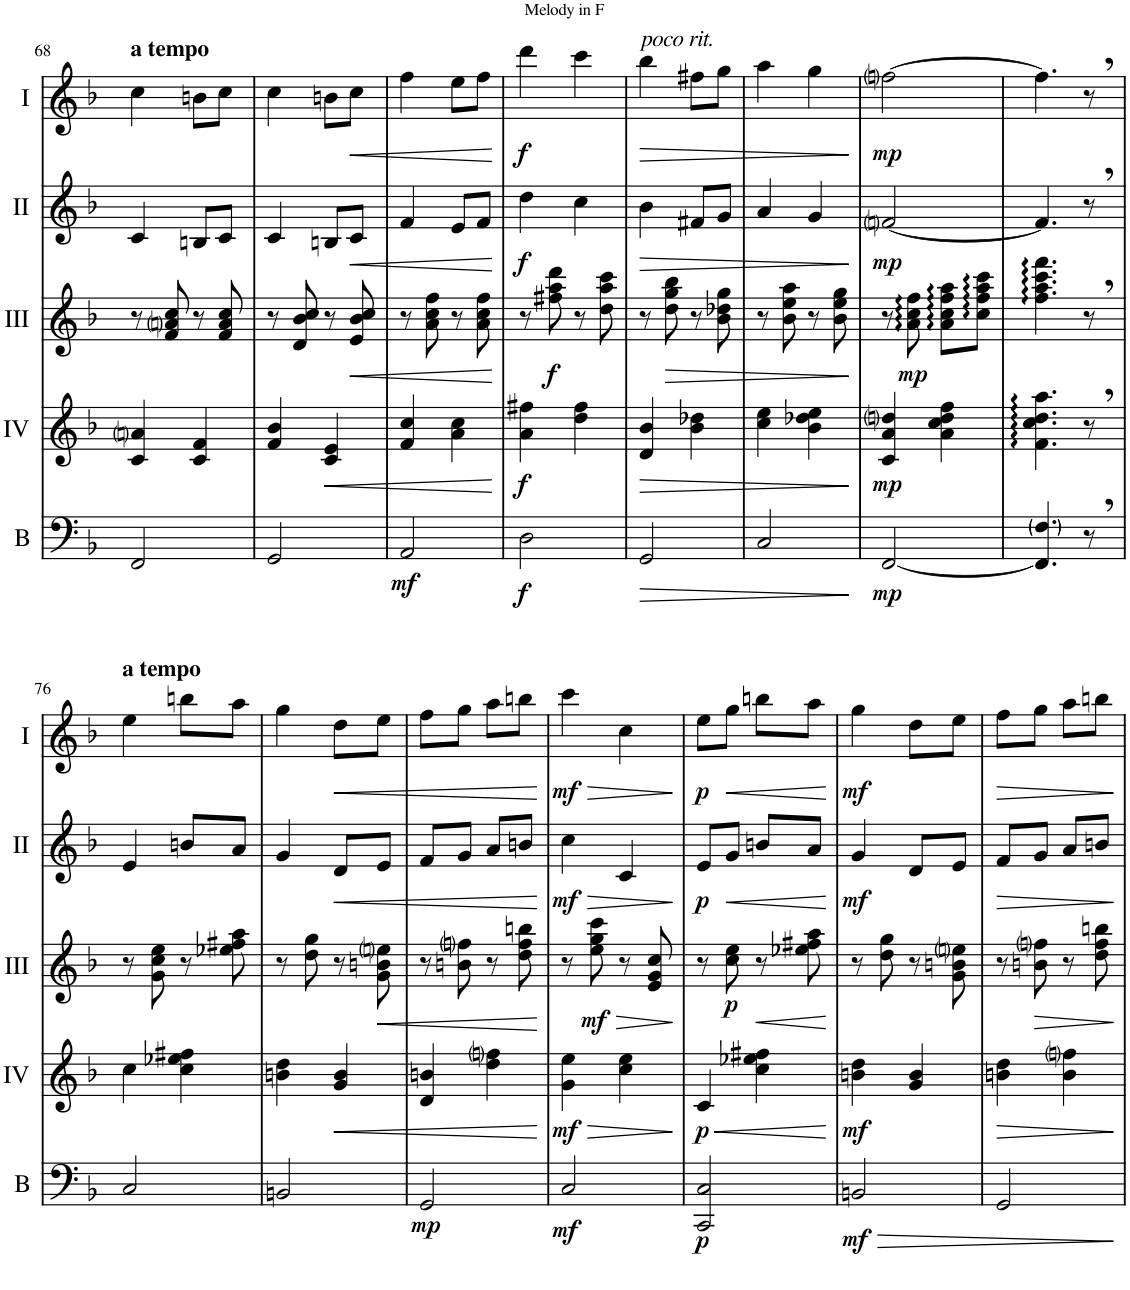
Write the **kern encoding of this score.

**kern	**dynam	**kern	**dynam	**kern	**dynam	**kern	**dynam	**kern	**dynam
*part5	*part5	*part4	*part4	*part3	*part3	*part2	*part2	*part1	*part1
*staff5	*staff5	*staff4	*staff4	*staff3	*staff3	*staff2	*staff2	*staff1	*staff1
*I"Bass	*	*I"Acc. 4	*	*I"Acc. 3	*	*I"Acc. 2	*	*I"Acc. 1	*
*I'B	*	*	*	*	*	*	*	*	*
!!LO:PB:g=z
*clefF4	*	*clefG2	*	*clefG2	*	*clefG2	*	*clefG2	*
*Trd7c12	*	*Trd7c12	*	*	*	*	*	*	*
*k[b-]	*	*k[b-]	*	*k[b-]	*	*k[b-]	*	*k[b-]	*
*M2/4	*	*M2/4	*	*M2/4	*	*M2/4	*	*M2/4	*
=68	=68	=68	=68	=68	=68	=68	=68	=68	=68
!	!	!	!	!	!	!	!	!LO:TX:a:B:t=a tempo	!
2FF/	.	4c/ 4ani/	.	8r	.	4c/	.	4c\	.
.	.	.	.	8f/ 8ani/ 8cc/	.	.	.	.	.
.	.	4c/ 4f/	.	8r	.	8Bn/L	.	8Bn\L	.
.	.	.	.	8f/ 8a/ 8cc/	.	8c/J	.	8c\J	.
=69	=69	=69	=69	=69	=69	=69	=69	=69	=69
2GG/	.	4f/ 4b-/	.	8r	.	4c/	.	4c\	.
.	.	.	.	8d/ 8b-/ 8cc/	.	.	.	.	.
!	!	!	!LO:HP:b	!	!	!	!	!	!
.	.	4c/ 4e/	<	8r	.	8Bn/L	.	8Bn\L	.
!	!	!	!	!	!LO:HP:b	!	!LO:HP:b	!	!LO:HP:b
.	.	.	.	8e/ 8b-/ 8cc/	<	8c/J	<	8c\J	<
=70	=70	=70	=70	=70	=70	=70	=70	=70	=70
!	!LO:DY:b	!	!	!	!	!	!	!	!
2AA/	mf	4f/ 4cc/	.	8r	.	4f/	.	4f\	.
.	.	.	.	8a\ 8cc\ 8ff\	.	.	.	.	.
.	.	4a\ 4cc\	.	8r	.	8e/L	.	8e\L	.
.	.	.	.	8a\ 8cc\ 8ff\	.	8f/J	.	8f\J	.
.	.	.	[	.	[	.	[	.	[
=71	=71	=71	=71	=71	=71	=71	=71	=71	=71
!	!LO:DY:b	!	!LO:DY:b	!	!	!	!LO:DY:b	!	!LO:DY:b
2D\	f	4a\ 4ff#X\	f	8r	.	4dd\	f	4dd\	f
!	!	!	!	!	!LO:DY:b	!	!	!	!
.	.	.	.	8ff#X\ 8aa\ 8ddd\	f	.	.	.	.
.	.	4dd\ 4ff#\	.	8r	.	4cc\	.	4cc\	.
.	.	.	.	8dd\ 8aa\ 8ccc\	.	.	.	.	.
=72	=72	=72	=72	=72	=72	=72	=72	=72	=72
!	!	!	!	!	!	!	!	!LO:TX:a:i:t=poco rit.	!
!	!LO:HP:b	!	!LO:HP:b	!	!	!	!LO:HP:b	!	!LO:HP:b
2GG/	>	4d/ 4b-/	>	8r	.	4b-\	>	4b-\	>
!	!	!	!	!	!LO:HP:b	!	!	!	!
.	.	.	.	8dd\ 8gg\ 8bb-\	>	.	.	.	.
.	.	4b-\ 4dd-X\	.	8r	.	8f#X/L	.	8f#X\L	.
.	.	.	.	8b-\ 8dd-X\ 8gg\	.	8g/J	.	8g\J	.
=73	=73	=73	=73	=73	=73	=73	=73	=73	=73
2C/	.	4cc\ 4ee\	.	8r	.	4a/	.	4a\	.
.	.	.	.	8b-\ 8ee\ 8aa\	.	.	.	.	.
.	.	4b-\ 4dd-X\ 4ee\	.	8r	.	4g/	.	4g\	.
.	.	.	.	8b-\ 8ee\ 8gg\	.	.	.	.	.
.	]	.	]	.	]	.	]	.	]
=74	=74	=74	=74	=74	=74	=74	=74	=74	=74
!	!LO:DY:b	!	!LO:DY:b	!	!	!	!LO:DY:b	!	!LO:DY:b
[2FF/	mp	4c/ 4a/ 4ddni/	mp	8r	.	[2fni/	mp	[2fni\	mp
!	!	!	!	!	!LO:DY:b	!	!	!	!
.	.	.	.	8a\ 8cc\ 8ff\	mp	.	.	.	.
.	.	4a\ 4cc\ 4dd\ 4ff\	.	8a\ 8cc\ 8ff\ 8aa\L	.	.	.	.	.
.	.	.	.	8cc\ 8ff\ 8aa\ 8ccc\J	.	.	.	.	.
=75	=75	=75	=75	=75	=75	=75	=75	=75	=75
4.FF/] 4.F/	.	4.f\ 4.cc\ 4.dd\ 4.aa\	.	4.ff\ 4.aa\ 4.ccc\ 4.fff\	.	4.f/]	.	4.f\]	.
8r	.	8r	.	8r	.	8r	.	8r	.
!!LO:LB:g=z
=76	=76	=76	=76	=76	=76	=76	=76	=76	=76
!	!	!	!	!	!	!	!	!LO:TX:a:B:t=a tempo	!
2C/	.	4cc\	.	8r	.	4e/	.	4e\	.
.	.	.	.	8g\ 8cc\ 8ee\	.	.	.	.	.
.	.	4cc\ 4ee-X\ 4ff#X\	.	8r	.	8bn/L	.	8bn\L	.
.	.	.	.	8ee-X\ 8ff#X\ 8aa\	.	8a/J	.	8a\J	.
=77	=77	=77	=77	=77	=77	=77	=77	=77	=77
2BBn/	.	4bn\ 4dd\	.	8r	.	4g/	.	4g\	.
.	.	.	.	8dd\ 8gg\	.	.	.	.	.
!	!	!	!LO:HP:b	!	!	!	!LO:HP:b	!	!LO:HP:b
.	.	4g/ 4b/	<	8r	.	8d/L	<	8d\L	<
!	!	!	!	!	!LO:HP:b	!	!	!	!
.	.	.	.	8g\ 8bn\ 8eeni\	<	8e/J	.	8e\J	.
=78	=78	=78	=78	=78	=78	=78	=78	=78	=78
!	!LO:DY:b	!	!	!	!	!	!	!	!
2GG/	mp	4d/ 4bn/	.	8r	.	8f/L	.	8f\L	.
.	.	.	.	8bn\ 8ffni\	.	8g/J	.	8g\J	.
.	.	4dd\ 4ffni\	.	8r	.	8a/L	.	8a\L	.
.	.	.	.	8dd\ 8ff\ 8bbn\	.	8bn/J	.	8bn\J	.
.	.	.	[	.	[	.	[	.	[
=79	=79	=79	=79	=79	=79	=79	=79	=79	=79
!	!LO:DY:b	!	!LO:HP:b	!	!	!	!LO:HP:b	!	!LO:HP:b
!	!	!	!LO:DY:n=1:b	!	!	!	!LO:DY:n=1:b	!	!LO:DY:n=1:b
2C/	mf	4g\ 4ee\	> mf	8r	.	4cc\	> mf	4cc\	> mf
!	!	!	!	!	!LO:HP:b	!	!	!	!
!	!	!	!	!	!LO:DY:n=1:b	!	!	!	!
.	.	.	.	8ee\ 8gg\ 8ccc\	> mf	.	.	.	.
.	.	4cc\ 4ee\	.	8r	.	4c/	.	4c\	.
.	.	.	.	8e/ 8g/ 8cc/	.	.	.	.	.
.	.	.	]	.	]	.	]	.	]
=80	=80	=80	=80	=80	=80	=80	=80	=80	=80
!	!LO:DY:b	!	!LO:HP:b	!	!	!	!	!	!
!	!	!	!LO:DY:n=1:b	!	!	!	!LO:DY:b	!	!LO:DY:b
2CC/ 2C/	p	4c/	< p	8r	.	8e/L	p	8e\L	p
!	!	!	!	!	!LO:DY:b	!	!LO:HP:b	!	!LO:HP:b
.	.	.	.	8cc\ 8ee\	p	8g/J	<	8g\J	<
!	!	!	!	!	!LO:HP:b	!	!	!	!
.	.	4cc\ 4ee-X\ 4ff#X\	.	8r	<	8bn/L	.	8bn\L	.
.	.	.	.	8ee-X\ 8ff#X\ 8aa\	.	8a/J	.	8a\J	.
.	.	.	[	.	[	.	[	.	[
=81	=81	=81	=81	=81	=81	=81	=81	=81	=81
!	!LO:HP:b	!	!	!	!	!	!	!	!
!	!LO:DY:n=1:b	!	!LO:DY:b	!	!	!	!LO:DY:b	!	!LO:DY:b
2BBn/	> mf	4bn\ 4dd\	mf	8r	.	4g/	mf	4g\	mf
.	.	.	.	8dd\ 8gg\	.	.	.	.	.
.	.	4g/ 4b/	.	8r	.	8d/L	.	8d\L	.
.	.	.	.	8g\ 8bn\ 8eeni\	.	8e/J	.	8e\J	.
=82	=82	=82	=82	=82	=82	=82	=82	=82	=82
!	!	!	!LO:HP:b	!	!	!	!LO:HP:b	!	!LO:HP:b
2GG/	.	4bn\ 4dd\	>	8r	.	8f/L	>	8f\L	>
!	!	!	!	!	!LO:HP:b	!	!	!	!
.	.	.	.	8bn\ 8ffni\	>	8g/J	.	8g\J	.
.	.	4b\ 4ffni\	.	8r	.	8a/L	.	8a\L	.
.	.	.	.	8dd\ 8ff\ 8bbn\	.	8bn/J	.	8bn\J	.
.	]	.	]	.	]	.	]	.	]
=	=	=	=	=	=	=	=	=	=
*-	*-	*-	*-	*-	*-	*-	*-	*-	*-
